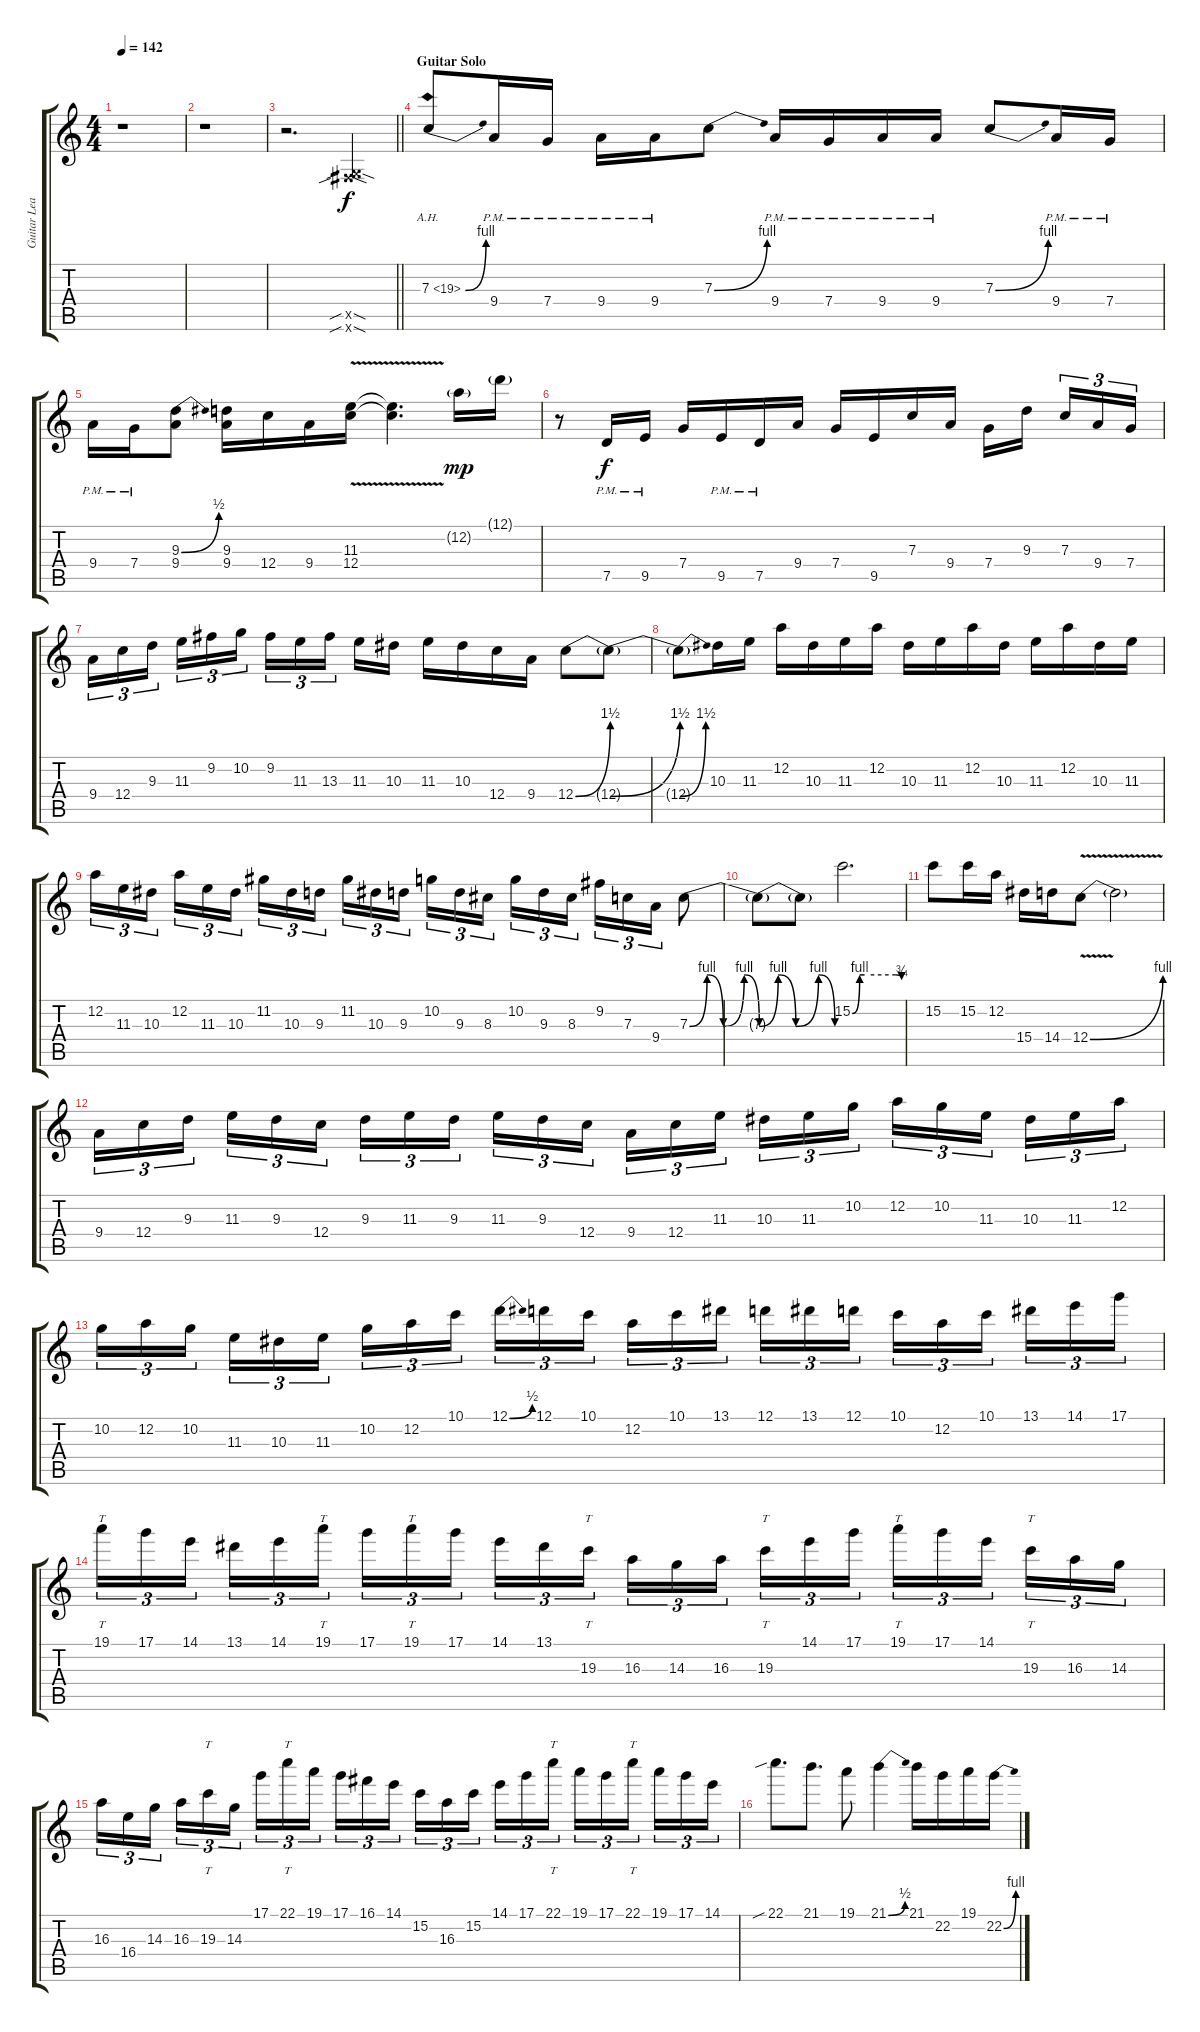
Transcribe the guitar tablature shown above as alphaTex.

\track ("Guitar Lead" "Guitar Lea") {instrument overdrivenguitar}
\staff {score tabs}
\tuning (D4 A3 F3 C3 G2 D2) {hide}
\ts (4 4)
\tempo 142
\clef g2
\ks c
r.1{dy f} |
r.1 |
\barLineRight lightlight
r.2{d} (0.5{sib sod x} 4.6{sib sod x}).4 |
\section ("" "Guitar Solo")
7.3{be (bend 0 0 60 4) ah 12}.8 9.4{pm}.16 7.4{pm}.16 9.4{pm}.16 9.4{pm}.16 7.3{be (bend 0 0 60 4)}.8 9.4{pm}.16 7.4{pm}.16 9.4{pm}.16 9.4{pm}.16 7.3{be (bend 0 0 60 4)}.8 9.4{pm}.16 7.4{pm}.16 |
9.4{pm}.16 7.4{pm}.16 (9.3{be (bend 0 0 60 2)} 9.4).8 (9.3 9.4).16 12.4.16 9.4.16 (11.3 12.4{v}).16 (11.3{t} 12.4{t}).4{d} 12.2{g}.16{dy mp} 12.1{g}.16 |
r.8 7.5{pm}.16{dy f} 9.5{pm}.16 7.4.16 9.5{pm}.16 7.5{pm}.16 9.4.16 7.4.16 9.5.16 7.3.16 9.4.16 7.4.16 9.3.16{beam splitsecondary} 7.3.16{tu (3 2)} 9.4.16{tu (3 2)} 7.4.16{tu (3 2)} |
9.4.16{tu (3 2)} 12.4.16{tu (3 2)} 9.3.16{tu (3 2) beam splitsecondary} 11.3.16{tu (3 2)} 9.2.16{tu (3 2)} 10.2.16{tu (3 2)} 9.2.16{tu (3 2)} 11.3.16{tu (3 2)} 13.3.16{tu (3 2) beam splitsecondary} 11.3.16 10.3.16 11.3.16 10.3.16 12.4.16 9.4.16 12.4{be (bend 0 0 60 6)}.8 12.4{be (bend 0 0 60 6) t}.8 |
12.4{be (bend 0 0 60 6) t}.8 10.3.16 11.3.16 12.2.16 10.3.16 11.3.16 12.2.16 10.3.16 11.3.16 12.2.16 10.3.16 11.3.16 12.2.16 10.3.16 11.3.16 |
12.2.16{tu (3 2)} 11.3.16{tu (3 2)} 10.3.16{tu (3 2) beam splitsecondary} 12.2.16{tu (3 2)} 11.3.16{tu (3 2)} 10.3.16{tu (3 2)} 11.2.16{tu (3 2)} 10.3.16{tu (3 2)} 9.3.16{tu (3 2) beam splitsecondary} 11.2.16{tu (3 2)} 10.3.16{tu (3 2)} 9.3.16{tu (3 2)} 10.2.16{tu (3 2)} 9.3.16{tu (3 2)} 8.3.16{tu (3 2) beam splitsecondary} 10.2.16{tu (3 2)} 9.3.16{tu (3 2)} 8.3.16{tu (3 2)} 9.2.16{tu (3 2)} 7.3.16{tu (3 2)} 9.4.16{tu (3 2)} 7.3{be (custom 0 0 15 4 29 0 47 4 60 0)}.8 |
7.3{be (custom 0 0 15 4 29 0 47 4 60 0) t}.8 7.3{t}.8 15.2{be (custom 0 0 9 4 15 4 53 4 60 3)}.2{d} |
15.2.8 15.2.16 12.2.16 15.4.16 14.4.16 12.4{be (bend 0 0 60 4) v}.8 12.4{t}.2 |
9.4.16{tu (3 2)} 12.4.16{tu (3 2)} 9.3.16{tu (3 2) beam splitsecondary} 11.3.16{tu (3 2)} 9.3.16{tu (3 2)} 12.4.16{tu (3 2)} 9.3.16{tu (3 2)} 11.3.16{tu (3 2)} 9.3.16{tu (3 2) beam splitsecondary} 11.3.16{tu (3 2)} 9.3.16{tu (3 2)} 12.4.16{tu (3 2)} 9.4.16{tu (3 2)} 12.4.16{tu (3 2)} 11.3.16{tu (3 2) beam splitsecondary} 10.3.16{tu (3 2)} 11.3.16{tu (3 2)} 10.2.16{tu (3 2)} 12.2.16{tu (3 2)} 10.2.16{tu (3 2)} 11.3.16{tu (3 2) beam splitsecondary} 10.3.16{tu (3 2)} 11.3.16{tu (3 2)} 12.2.16{tu (3 2)} |
10.2.16{tu (3 2)} 12.2.16{tu (3 2)} 10.2.16{tu (3 2) beam splitsecondary} 11.3.16{tu (3 2)} 10.3.16{tu (3 2)} 11.3.16{tu (3 2)} 10.2.16{tu (3 2)} 12.2.16{tu (3 2)} 10.1.16{tu (3 2) beam splitsecondary} 12.1{be (bend 0 0 60 2)}.16{tu (3 2)} 12.1.16{tu (3 2)} 10.1.16{tu (3 2)} 12.2.16{tu (3 2)} 10.1.16{tu (3 2)} 13.1.16{tu (3 2) beam splitsecondary} 12.1.16{tu (3 2)} 13.1.16{tu (3 2)} 12.1.16{tu (3 2)} 10.1.16{tu (3 2)} 12.2.16{tu (3 2)} 10.1.16{tu (3 2) beam splitsecondary} 13.1.16{tu (3 2)} 14.1.16{tu (3 2)} 17.1.16{tu (3 2)} |
19.1.16{tt tu (3 2)} 17.1.16{tu (3 2)} 14.1.16{tu (3 2) beam splitsecondary} 13.1.16{tu (3 2)} 14.1.16{tu (3 2)} 19.1.16{tt tu (3 2)} 17.1.16{tu (3 2)} 19.1.16{tt tu (3 2)} 17.1.16{tu (3 2) beam splitsecondary} 14.1.16{tu (3 2)} 13.1.16{tu (3 2)} 19.3.16{tt tu (3 2)} 16.3.16{tu (3 2)} 14.3.16{tu (3 2)} 16.3.16{tu (3 2) beam splitsecondary} 19.3.16{tt tu (3 2)} 14.1.16{tu (3 2)} 17.1.16{tu (3 2)} 19.1.16{tt tu (3 2)} 17.1.16{tu (3 2)} 14.1.16{tu (3 2) beam splitsecondary} 19.3.16{tt tu (3 2)} 16.3.16{tu (3 2)} 14.3.16{tu (3 2)} |
16.3.16{tu (3 2)} 16.4.16{tu (3 2)} 14.3.16{tu (3 2) beam splitsecondary} 16.3.16{tu (3 2)} 19.3.16{tt tu (3 2)} 14.3.16{tu (3 2)} 17.1.16{tu (3 2)} 22.1.16{tt tu (3 2)} 19.1.16{tu (3 2) beam splitsecondary} 17.1.16{tu (3 2)} 16.1.16{tu (3 2)} 14.1.16{tu (3 2)} 15.2.16{tu (3 2)} 16.3.16{tu (3 2)} 15.2.16{tu (3 2) beam splitsecondary} 14.1.16{tu (3 2)} 17.1.16{tu (3 2)} 22.1.16{tt tu (3 2)} 19.1.16{tu (3 2)} 17.1.16{tu (3 2)} 22.1.16{tt tu (3 2) beam splitsecondary} 19.1.16{tu (3 2)} 17.1.16{tu (3 2)} 14.1.16{tu (3 2)} |
22.1{sib}.8{d} 21.1.8{d} 19.1.8 21.1{be (bend 0 0 60 2)}.4 21.1.16 22.2.16 19.1.16 22.2{be (bend 0 0 60 4)}.16
